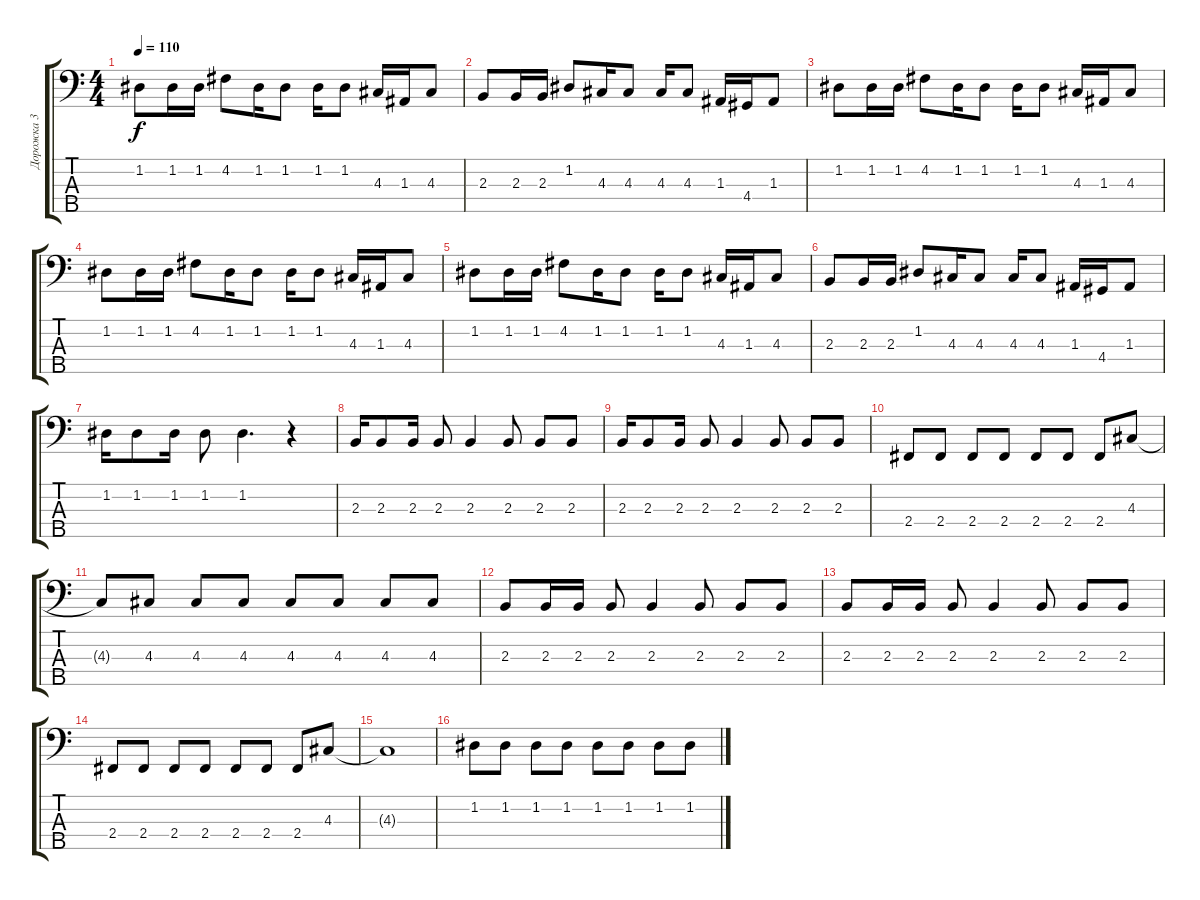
\track ("Дорожка 3" "Дорожка 3") {instrument fretlessbass}
\staff {score tabs}
\tuning (G2 D2 A1 E1 B0) {hide}
\ts (4 4)
\tempo 110
\clef f4
\ks c
1.2.8{dy f} 1.2.16 1.2.16 4.2.8 1.2.16 1.2.8 1.2.16 1.2.8 4.3.16 1.3.16 4.3.8 |
2.3.8 2.3.16 2.3.16 1.2.8 4.3.16 4.3.8 4.3.16 4.3.8 1.3.16 4.4.16 1.3.8 |
1.2.8 1.2.16 1.2.16 4.2.8 1.2.16 1.2.8 1.2.16 1.2.8 4.3.16 1.3.16 4.3.8 |
1.2.8 1.2.16 1.2.16 4.2.8 1.2.16 1.2.8 1.2.16 1.2.8 4.3.16 1.3.16 4.3.8 |
1.2.8 1.2.16 1.2.16 4.2.8 1.2.16 1.2.8 1.2.16 1.2.8 4.3.16 1.3.16 4.3.8 |
2.3.8 2.3.16 2.3.16 1.2.8 4.3.16 4.3.8 4.3.16 4.3.8 1.3.16 4.4.16 1.3.8 |
1.2.16 1.2.8 1.2.16 1.2.8 1.2.4{d} r.4 |
2.3.16 2.3.8 2.3.16 2.3.8 2.3.4 2.3.8 2.3.8 2.3.8 |
2.3.16 2.3.8 2.3.16 2.3.8 2.3.4 2.3.8 2.3.8 2.3.8 |
2.4.8 2.4.8 2.4.8 2.4.8 2.4.8 2.4.8 2.4.8 4.3.8 |
4.3{t}.8 4.3.8 4.3.8 4.3.8 4.3.8 4.3.8 4.3.8 4.3.8 |
2.3.8 2.3.16 2.3.16 2.3.8 2.3.4 2.3.8 2.3.8 2.3.8 |
2.3.8 2.3.16 2.3.16 2.3.8 2.3.4 2.3.8 2.3.8 2.3.8 |
2.4.8 2.4.8 2.4.8 2.4.8 2.4.8 2.4.8 2.4.8 4.3.8 |
4.3{t}.1 |
1.2.8 1.2.8 1.2.8 1.2.8 1.2.8 1.2.8 1.2.8 1.2.8
